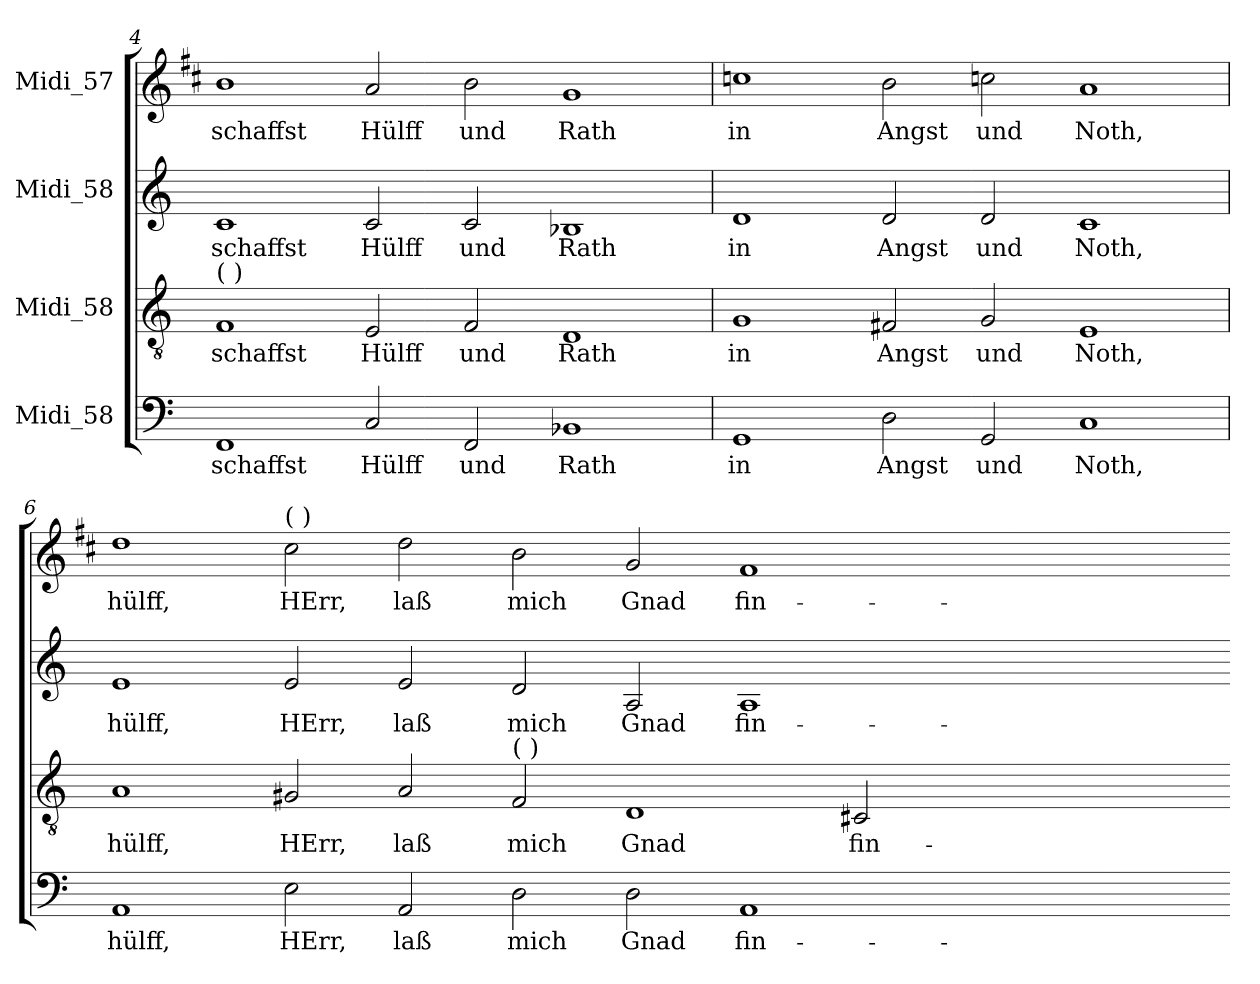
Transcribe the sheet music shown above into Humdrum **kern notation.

**kern	**text	**kern	**text	**kern	**text	**kern	**text
*part4	*part4	*part3	*part3	*part2	*part2	*part1	*part1
*staff4	*staff4	*staff3	*staff3	*staff2	*staff2	*staff1	*staff1
*I"Midi_58	*	*I"Midi_58	*	*I"Midi_58	*	*I"Midi_57	*
*clefF4	*	*clefGv2	*	*clefG2	*	*clefG2	*
*	*	*	*	*	*	*ITrd1c2	*
*k[]	*	*k[]	*	*k[]	*	*k[]	*
*C:	*	*C:	*	*C:	*	*C:	*
=4	=4	=4	=4	=4	=4	=4	=4
!	!	!LO:TX:a:t=(  )	!	!	!	!	!
!	!LO:LY:b	!	!LO:LY:b	!	!LO:LY:b	!	!LO:LY:b
1FF	schaffst	1F	schaffst	1c	schaffst	1a	schaffst
!	!LO:LY:b	!	!LO:LY:b	!	!LO:LY:b	!	!LO:LY:b
2C	Hülff	2E	Hülff	2c	Hülff	2g	Hülff
!	!LO:LY:b	!	!LO:LY:b	!	!LO:LY:b	!	!LO:LY:b
2FF	und	2F	und	2c	und	2a	und
!	!LO:LY:b	!	!LO:LY:b	!	!LO:LY:b	!	!LO:LY:b
1BB-X	Rath	1D	Rath	1B-X	Rath	1f	Rath
=5	=5	=5	=5	=5	=5	=5	=5
!	!LO:LY:b	!	!LO:LY:b	!	!LO:LY:b	!	!LO:LY:b
1GG	in	1G	in	1d	in	1b-X	in
!	!LO:LY:b	!	!LO:LY:b	!	!LO:LY:b	!	!LO:LY:b
2D	Angst	2F#X	Angst	2d	Angst	2a	Angst
!	!LO:LY:b	!	!LO:LY:b	!	!LO:LY:b	!	!LO:LY:b
2GG	und	2G	und	2d	und	2b-X	und
!	!LO:LY:b	!	!LO:LY:b	!	!LO:LY:b	!	!LO:LY:b
1C	Noth,	1E	Noth,	1c	Noth,	1g	Noth,
=6	=6	=6	=6	=6	=6	=6	=6
!	!LO:LY:b	!	!LO:LY:b	!	!LO:LY:b	!	!LO:LY:b
1AA	hülff,	1A	hülff,	1e	hülff,	1cc	hülff,
!	!	!	!	!	!	!LO:TX:a:t=(  )	!
!	!LO:LY:b	!	!LO:LY:b	!	!LO:LY:b	!	!LO:LY:b
2E	HErr,	2G#X	HErr,	2e	HErr,	2b	HErr,
!	!LO:LY:b	!	!LO:LY:b	!	!LO:LY:b	!	!LO:LY:b
2AA	laß	2A	laß	2e	laß	2cc	laß
!	!	!LO:TX:a:t=(  )	!	!	!	!	!
!	!LO:LY:b	!	!LO:LY:b	!	!LO:LY:b	!	!LO:LY:b
2D	mich	2F	mich	2d	mich	2a	mich
!	!LO:LY:b	!	!LO:LY:b	!	!LO:LY:b	!	!LO:LY:b
2D	Gnad	1D	Gnad	2A	Gnad	2f	Gnad
!	!LO:LY:b	!	!	!	!LO:LY:b	!	!LO:LY:b
1AA	fin-	.	.	1A	fin-	1e	fin-
!	!	!	!LO:LY:b	!	!	!	!
.	.	2C#X	fin-	.	.	.	.
!	!LO:LY:b	!	!LO:LY:b	!	!LO:LY:b	!	!LO:LY:b
0Dyy	-den.	0Dyy	-den.	0Ayy	-den.	0dyy	-den.
=-	=-	=-	=-	=-	=-	=-	=-
*-	*-	*-	*-	*-	*-	*-	*-
